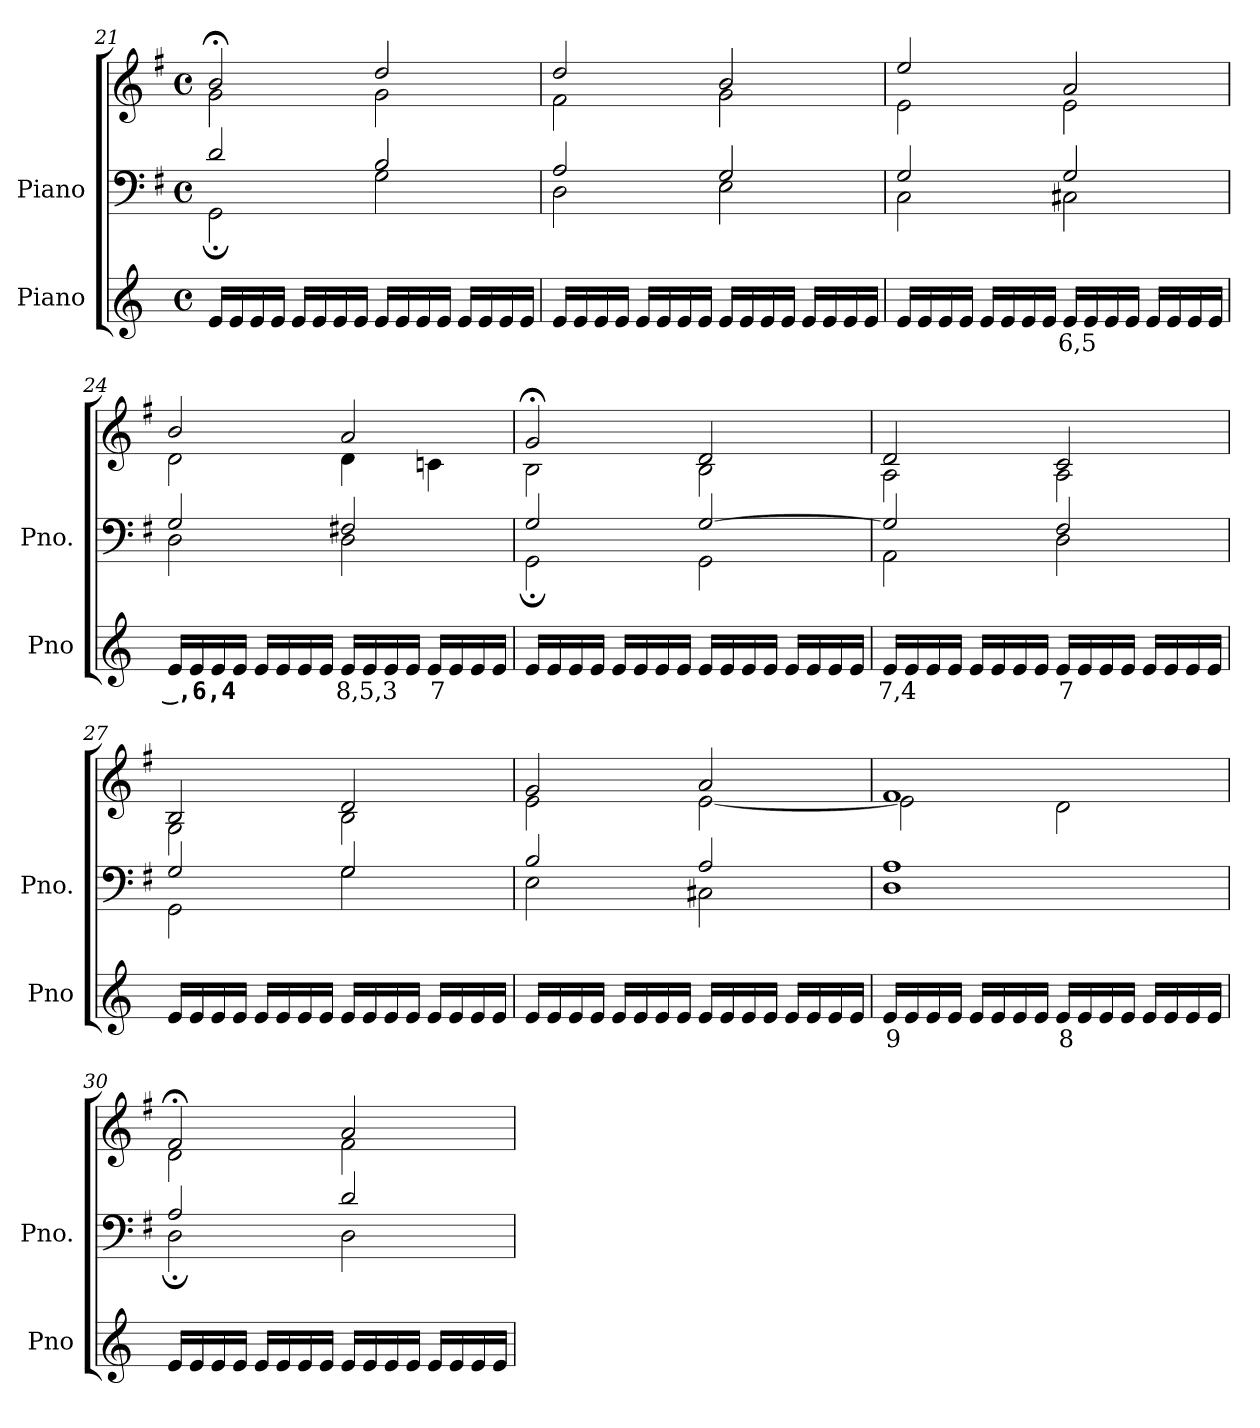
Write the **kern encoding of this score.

**kern	**text	**kern	**kern
*part2	*part2	*part1	*part1
*staff3	*staff3	*staff2	*staff1
*I"Piano	*	*I"Piano	*
*I'Pno	*	*I'Pno.	*
*clefG2	*	*clefF4	*clefG2
*k[]	*	*k[f#]	*k[f#]
*M4/4	*	*M4/4	*M4/4
*met(c)	*	*met(c)	*met(c)
=21	=21	=21	=21
*	*	*^	*^
16e/LL	.	2d/	2GG;\	2b;</	2g\
16e/	.	.	.	.	.
16e/	.	.	.	.	.
16e/JJ	.	.	.	.	.
16e/LL	.	.	.	.	.
16e/	.	.	.	.	.
16e/	.	.	.	.	.
16e/JJ	.	.	.	.	.
16e/LL	.	2B/	2G\	2dd/	2g\
16e/	.	.	.	.	.
16e/	.	.	.	.	.
16e/JJ	.	.	.	.	.
16e/LL	.	.	.	.	.
16e/	.	.	.	.	.
16e/	.	.	.	.	.
16e/JJ	.	.	.	.	.
=22	=22	=22	=22	=22	=22
16e/LL	.	2A/	2D\	2dd/	2f#\
16e/	.	.	.	.	.
16e/	.	.	.	.	.
16e/JJ	.	.	.	.	.
16e/LL	.	.	.	.	.
16e/	.	.	.	.	.
16e/	.	.	.	.	.
16e/JJ	.	.	.	.	.
16e/LL	.	2G/	2E\	2b/	2g\
16e/	.	.	.	.	.
16e/	.	.	.	.	.
16e/JJ	.	.	.	.	.
16e/LL	.	.	.	.	.
16e/	.	.	.	.	.
16e/	.	.	.	.	.
16e/JJ	.	.	.	.	.
=23	=23	=23	=23	=23	=23
16e/LL	.	2G/	2C\	2ee/	2e\
16e/	.	.	.	.	.
16e/	.	.	.	.	.
16e/JJ	.	.	.	.	.
16e/LL	.	.	.	.	.
16e/	.	.	.	.	.
16e/	.	.	.	.	.
16e/JJ	.	.	.	.	.
!	!LO:LY:b	!	!	!	!
16e/LL	6,5	2G/	2C#X\	2a/	2e\
16e/	.	.	.	.	.
16e/	.	.	.	.	.
16e/JJ	.	.	.	.	.
16e/LL	.	.	.	.	.
16e/	.	.	.	.	.
16e/	.	.	.	.	.
16e/JJ	.	.	.	.	.
=24	=24	=24	=24	=24	=24
!	!LO:LY:b	!	!	!	!
16e/LL	_,6,4	2G/	2D\	2b/	2d\
16e/	.	.	.	.	.
16e/	.	.	.	.	.
16e/JJ	.	.	.	.	.
16e/LL	.	.	.	.	.
16e/	.	.	.	.	.
16e/	.	.	.	.	.
16e/JJ	.	.	.	.	.
!	!LO:LY:b	!	!	!	!
16e/LL	8,5,3	2F#X/	2D\	2a/	4d\
16e/	.	.	.	.	.
16e/	.	.	.	.	.
16e/JJ	.	.	.	.	.
!	!LO:LY:b	!	!	!	!
16e/LL	7	.	.	.	4cn\
16e/	.	.	.	.	.
16e/	.	.	.	.	.
16e/JJ	.	.	.	.	.
=25	=25	=25	=25	=25	=25
16e/LL	.	2G/	2GG;\	2g;</	2B\
16e/	.	.	.	.	.
16e/	.	.	.	.	.
16e/JJ	.	.	.	.	.
16e/LL	.	.	.	.	.
16e/	.	.	.	.	.
16e/	.	.	.	.	.
16e/JJ	.	.	.	.	.
16e/LL	.	[2G/	2GG\	2d/	2B\
16e/	.	.	.	.	.
16e/	.	.	.	.	.
16e/JJ	.	.	.	.	.
16e/LL	.	.	.	.	.
16e/	.	.	.	.	.
16e/	.	.	.	.	.
16e/JJ	.	.	.	.	.
=26	=26	=26	=26	=26	=26
!	!LO:LY:b	!	!	!	!
16e/LL	7,4	2G/]	2AA\	2d/	2A\
16e/	.	.	.	.	.
16e/	.	.	.	.	.
16e/JJ	.	.	.	.	.
16e/LL	.	.	.	.	.
16e/	.	.	.	.	.
16e/	.	.	.	.	.
16e/JJ	.	.	.	.	.
!	!LO:LY:b	!	!	!	!
16e/LL	7	2F#/	2D\	2c/	2A\
16e/	.	.	.	.	.
16e/	.	.	.	.	.
16e/JJ	.	.	.	.	.
16e/LL	.	.	.	.	.
16e/	.	.	.	.	.
16e/	.	.	.	.	.
16e/JJ	.	.	.	.	.
=27	=27	=27	=27	=27	=27
16e/LL	.	2G/	2GG\	2B/	2G\
16e/	.	.	.	.	.
16e/	.	.	.	.	.
16e/JJ	.	.	.	.	.
16e/LL	.	.	.	.	.
16e/	.	.	.	.	.
16e/	.	.	.	.	.
16e/JJ	.	.	.	.	.
16e/LL	.	2G/	2G\	2d/	2B\
16e/	.	.	.	.	.
16e/	.	.	.	.	.
16e/JJ	.	.	.	.	.
16e/LL	.	.	.	.	.
16e/	.	.	.	.	.
16e/	.	.	.	.	.
16e/JJ	.	.	.	.	.
=28	=28	=28	=28	=28	=28
16e/LL	.	2B/	2E\	2g/	2e\
16e/	.	.	.	.	.
16e/	.	.	.	.	.
16e/JJ	.	.	.	.	.
16e/LL	.	.	.	.	.
16e/	.	.	.	.	.
16e/	.	.	.	.	.
16e/JJ	.	.	.	.	.
16e/LL	.	2A/	2C#X\	2a/	[2e\
16e/	.	.	.	.	.
16e/	.	.	.	.	.
16e/JJ	.	.	.	.	.
16e/LL	.	.	.	.	.
16e/	.	.	.	.	.
16e/	.	.	.	.	.
16e/JJ	.	.	.	.	.
=29	=29	=29	=29	=29	=29
!	!LO:LY:b	!	!	!	!
16e/LL	9	1A	1D	1f#	2e\]
16e/	.	.	.	.	.
16e/	.	.	.	.	.
16e/JJ	.	.	.	.	.
16e/LL	.	.	.	.	.
16e/	.	.	.	.	.
16e/	.	.	.	.	.
16e/JJ	.	.	.	.	.
!	!LO:LY:b	!	!	!	!
16e/LL	8	.	.	.	2d\
16e/	.	.	.	.	.
16e/	.	.	.	.	.
16e/JJ	.	.	.	.	.
16e/LL	.	.	.	.	.
16e/	.	.	.	.	.
16e/	.	.	.	.	.
16e/JJ	.	.	.	.	.
=30	=30	=30	=30	=30	=30
16e/LL	.	2A/	2D;\	2f#;</	2d\
16e/	.	.	.	.	.
16e/	.	.	.	.	.
16e/JJ	.	.	.	.	.
16e/LL	.	.	.	.	.
16e/	.	.	.	.	.
16e/	.	.	.	.	.
16e/JJ	.	.	.	.	.
16e/LL	.	2d/	2D\	2a/	2f#\
16e/	.	.	.	.	.
16e/	.	.	.	.	.
16e/JJ	.	.	.	.	.
16e/LL	.	.	.	.	.
16e/	.	.	.	.	.
16e/	.	.	.	.	.
16e/JJ	.	.	.	.	.
*	*	*v	*v	*	*
*	*	*	*v	*v
=	=	=	=
*-	*-	*-	*-
